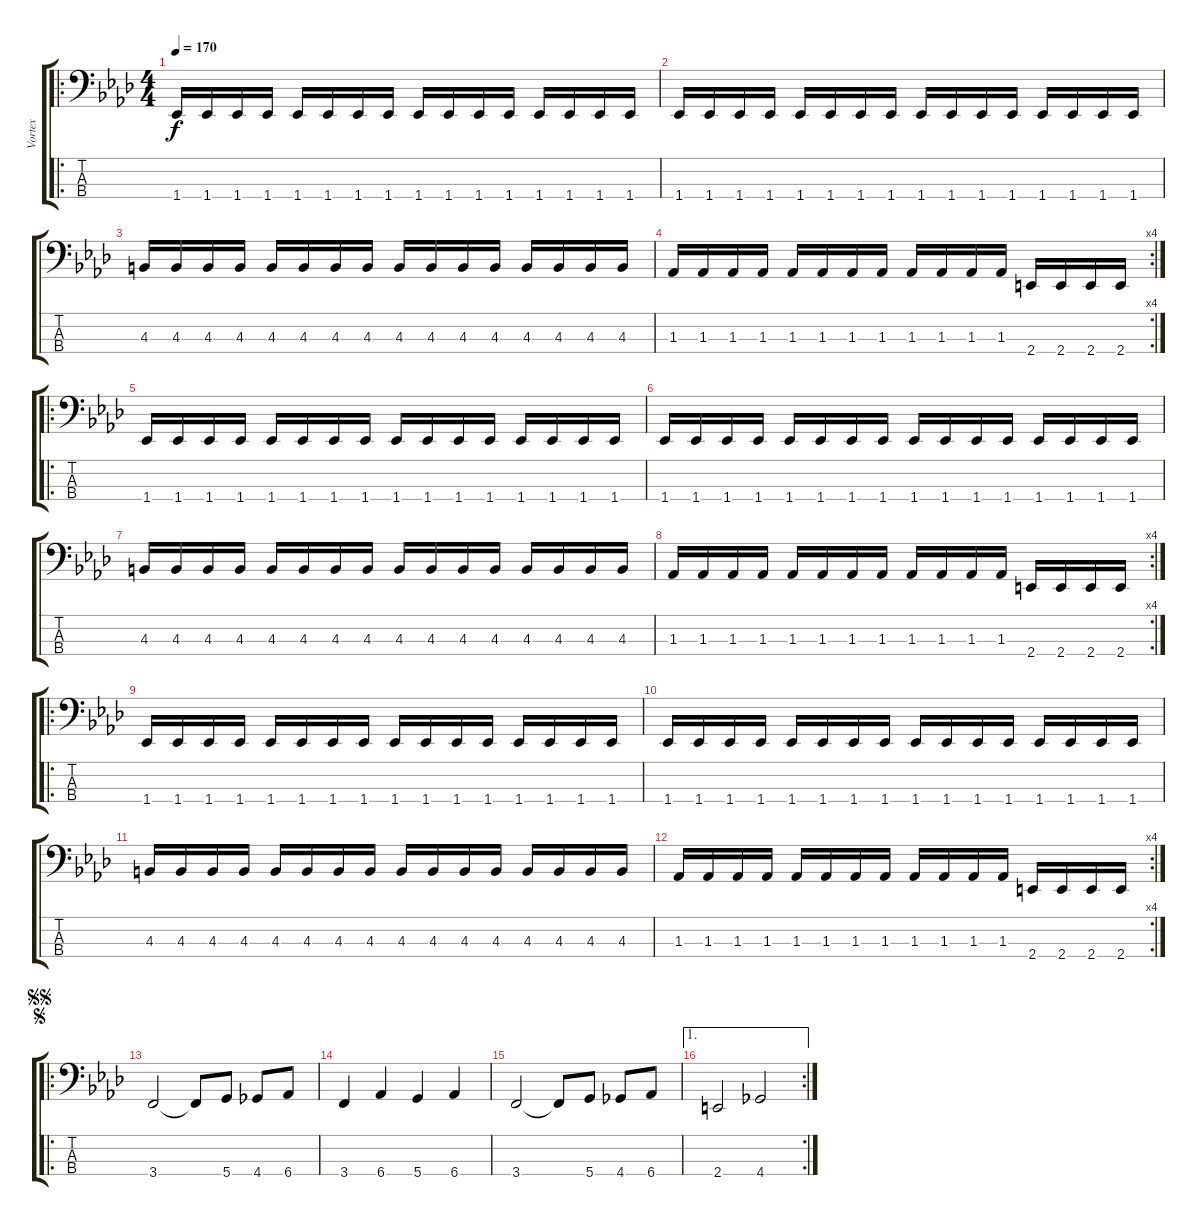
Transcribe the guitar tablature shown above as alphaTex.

\track ("Vortex" "Vortex") {instrument electricbassfinger}
\staff {score tabs}
\tuning (F2 C2 G1 D1) {hide}
\ro
\ts (4 4)
\tempo 170
\clef f4
\ks ab
1.4.16{dy f instrument electricbassfinger} 1.4.16 1.4.16 1.4.16 1.4.16 1.4.16 1.4.16 1.4.16 1.4.16 1.4.16 1.4.16 1.4.16 1.4.16 1.4.16 1.4.16 1.4.16 |
1.4.16 1.4.16 1.4.16 1.4.16 1.4.16 1.4.16 1.4.16 1.4.16 1.4.16 1.4.16 1.4.16 1.4.16 1.4.16 1.4.16 1.4.16 1.4.16 |
4.3.16 4.3.16 4.3.16 4.3.16 4.3.16 4.3.16 4.3.16 4.3.16 4.3.16 4.3.16 4.3.16 4.3.16 4.3.16 4.3.16 4.3.16 4.3.16 |
\rc 4
1.3.16 1.3.16 1.3.16 1.3.16 1.3.16 1.3.16 1.3.16 1.3.16 1.3.16 1.3.16 1.3.16 1.3.16 2.4.16 2.4.16 2.4.16 2.4.16 |
\ro
1.4.16 1.4.16 1.4.16 1.4.16 1.4.16 1.4.16 1.4.16 1.4.16 1.4.16 1.4.16 1.4.16 1.4.16 1.4.16 1.4.16 1.4.16 1.4.16 |
1.4.16 1.4.16 1.4.16 1.4.16 1.4.16 1.4.16 1.4.16 1.4.16 1.4.16 1.4.16 1.4.16 1.4.16 1.4.16 1.4.16 1.4.16 1.4.16 |
4.3.16 4.3.16 4.3.16 4.3.16 4.3.16 4.3.16 4.3.16 4.3.16 4.3.16 4.3.16 4.3.16 4.3.16 4.3.16 4.3.16 4.3.16 4.3.16 |
\rc 4
1.3.16 1.3.16 1.3.16 1.3.16 1.3.16 1.3.16 1.3.16 1.3.16 1.3.16 1.3.16 1.3.16 1.3.16 2.4.16 2.4.16 2.4.16 2.4.16 |
\ro
1.4.16 1.4.16 1.4.16 1.4.16 1.4.16 1.4.16 1.4.16 1.4.16 1.4.16 1.4.16 1.4.16 1.4.16 1.4.16 1.4.16 1.4.16 1.4.16 |
1.4.16 1.4.16 1.4.16 1.4.16 1.4.16 1.4.16 1.4.16 1.4.16 1.4.16 1.4.16 1.4.16 1.4.16 1.4.16 1.4.16 1.4.16 1.4.16 |
4.3.16 4.3.16 4.3.16 4.3.16 4.3.16 4.3.16 4.3.16 4.3.16 4.3.16 4.3.16 4.3.16 4.3.16 4.3.16 4.3.16 4.3.16 4.3.16 |
\rc 4
1.3.16 1.3.16 1.3.16 1.3.16 1.3.16 1.3.16 1.3.16 1.3.16 1.3.16 1.3.16 1.3.16 1.3.16 2.4.16 2.4.16 2.4.16 2.4.16 |
\ro
\jump segno
\jump segnosegno
3.4.2 3.4{t}.8 5.4.8 4.4.8 6.4.8 |
3.4.4 6.4.4 5.4.4 6.4.4 |
3.4.2 3.4{t}.8 5.4.8 4.4.8 6.4.8 |
\ae 1
\rc 2
2.4.2 4.4.2
